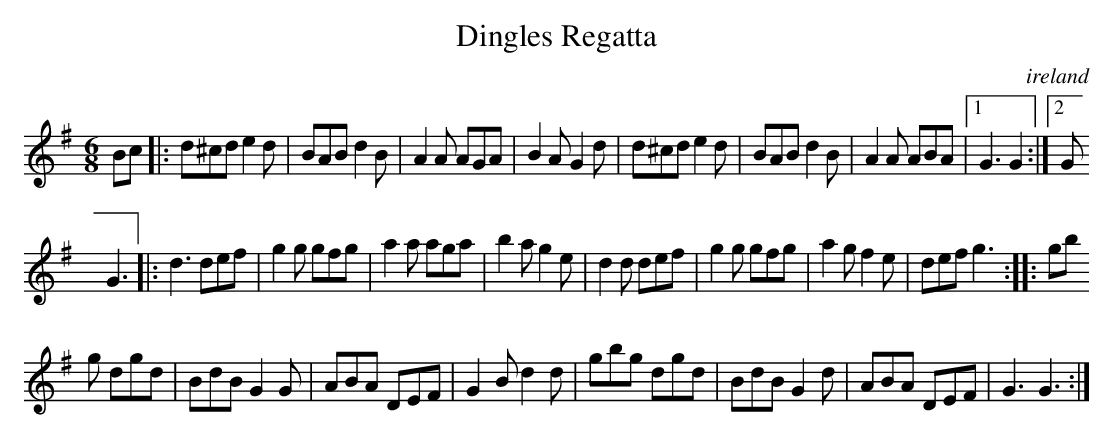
X:1
T:Dingles Regatta
O:ireland
M:6/8
L:1/8
K:G
Bc|:d^cd e2d|BAB d2B|A2A AGA|B2A G2d|d^cd e2d|BAB d2B|A2A ABA|1G3 G2:|2G
3 G3|:d3 def|g2g gfg|a2a aga|b2a g2e|d2d def|g2g gfg|a2g f2e|def g3:|:gb
g dgd|BdB G2G|ABA DEF|G2B d2d|gbg dgd|BdB G2d|ABA DEF|G3 G3:|
